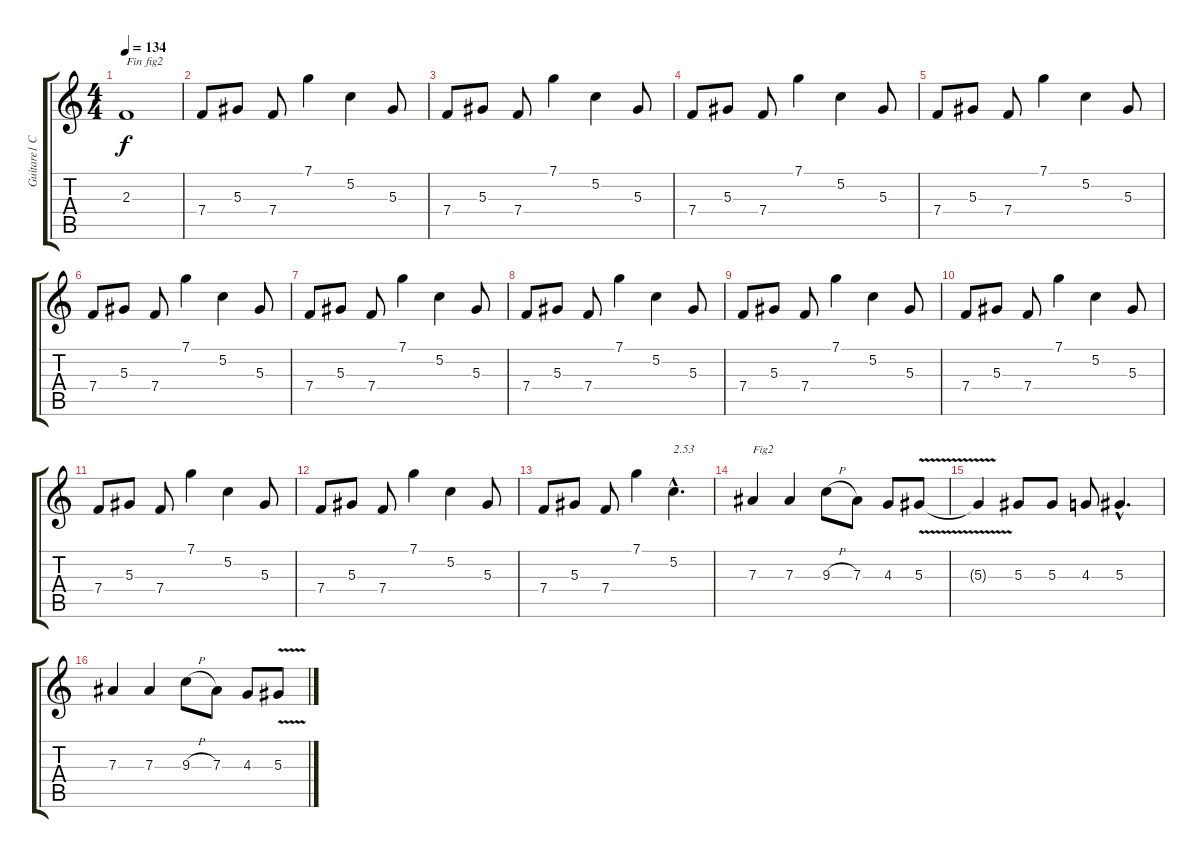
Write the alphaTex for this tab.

\track ("Guitare1 C " "Guitare1 C") {instrument distortionguitar}
\staff {score tabs}
\tuning (C4 G3 Eb3 Bb2 F2 C2) {hide}
\ts (4 4)
\tempo 134
\clef g2
\ks c
2.3{t}.1{txt "Fin fig2" dy f} |
7.4.8 5.3.8 7.4.8 7.1.4 5.2.4 5.3.8 |
7.4.8 5.3.8 7.4.8 7.1.4 5.2.4 5.3.8 |
7.4.8 5.3.8 7.4.8 7.1.4 5.2.4 5.3.8 |
7.4.8 5.3.8 7.4.8 7.1.4 5.2.4 5.3.8 |
7.4.8 5.3.8 7.4.8 7.1.4 5.2.4 5.3.8 |
7.4.8 5.3.8 7.4.8 7.1.4 5.2.4 5.3.8 |
7.4.8 5.3.8 7.4.8 7.1.4 5.2.4 5.3.8 |
7.4.8 5.3.8 7.4.8 7.1.4 5.2.4 5.3.8 |
7.4.8 5.3.8 7.4.8 7.1.4 5.2.4 5.3.8 |
7.4.8 5.3.8 7.4.8 7.1.4 5.2.4 5.3.8 |
7.4.8 5.3.8 7.4.8 7.1.4 5.2.4 5.3.8 |
7.4.8 5.3.8 7.4.8 7.1.4 5.2{hac}.4{d txt "2.53"} |
7.3.4{txt "Fig2"} 7.3.4 9.3{h}.8 7.3.8 4.3.8 5.3{v}.8 |
5.3{t}.4 5.3.8 5.3.8 4.3.8 5.3{hac}.4{d} |
7.3.4 7.3.4 9.3{h}.8 7.3.8 4.3.8 5.3{v}.8
